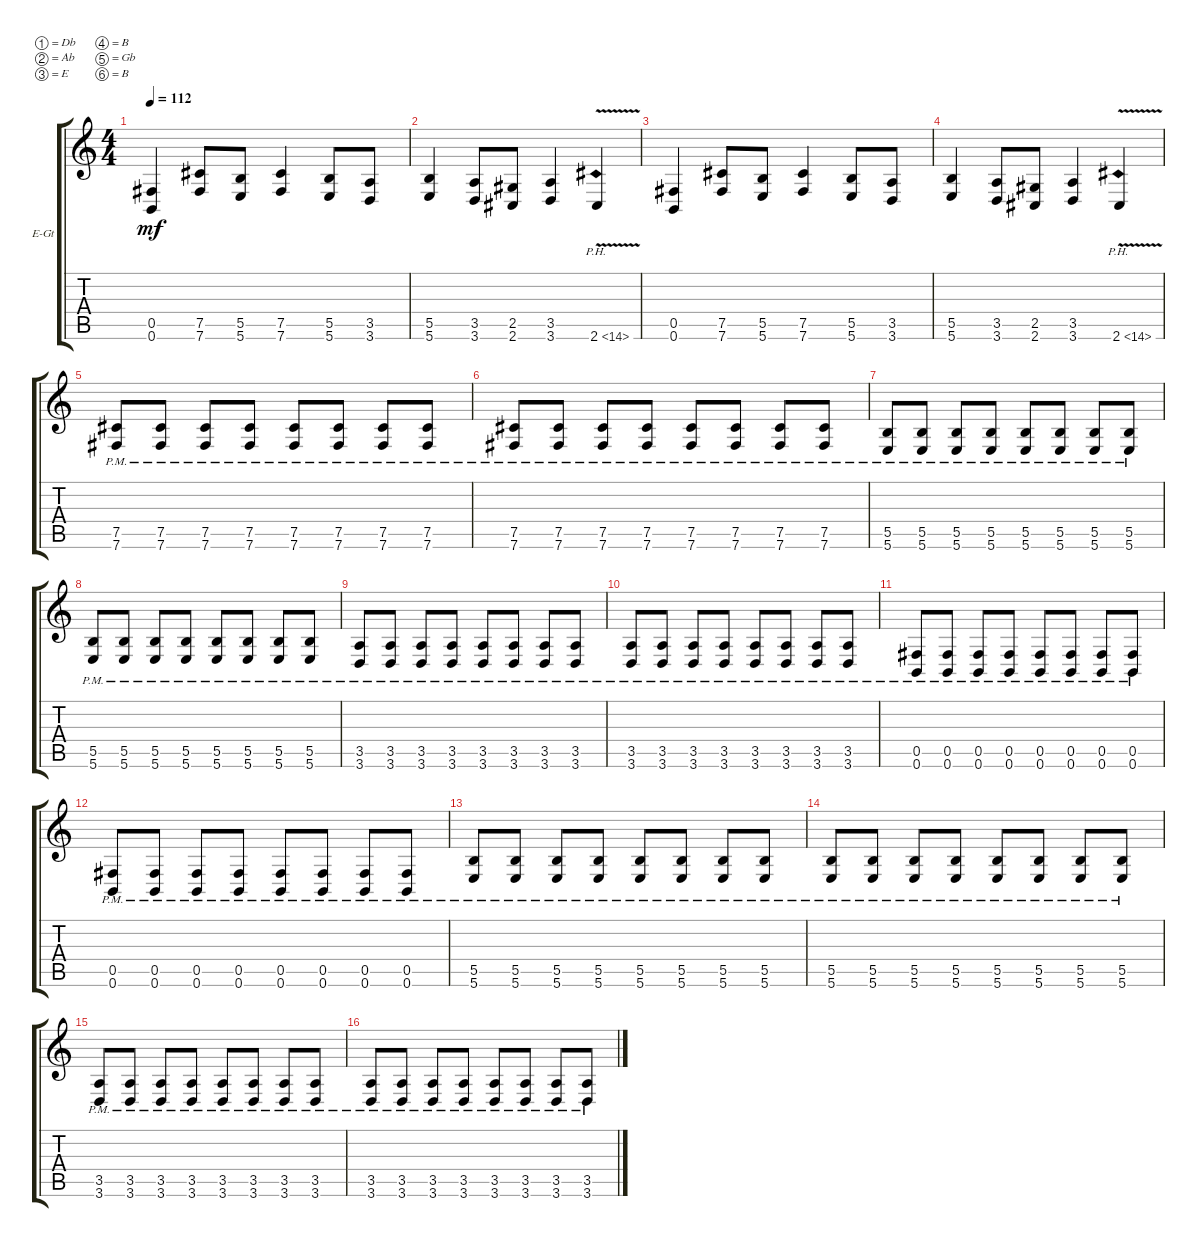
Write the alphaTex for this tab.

\defaultSystemsLayout 4
\bracketExtendMode groupsimilarinstruments
\firstSystemTrackNameOrientation horizontal
\otherSystemsTrackNameOrientation horizontal
\track ("Rhythm Guitar" "E-Gt") {instrument distortionguitar}
\staff {score tabs}
\tuning (Db4 Ab3 E3 B2 Gb2 B1)
\ts (4 4)
\tempo 112
\clef g2
\ks c
(0.6 0.5).4{dy mf} (7.6 7.5).8 (5.6 5.5).8 (7.6 7.5).4 (5.6 5.5).8 (3.6 3.5).8 |
(5.6 5.5).4 (3.6 3.5).8 (2.6 2.5).8 (3.6 3.5).4 2.6{ph 12 v}.4 |
(0.6 0.5).4 (7.6 7.5).8 (5.6 5.5).8 (7.6 7.5).4 (5.6 5.5).8 (3.6 3.5).8 |
(5.6 5.5).4 (3.6 3.5).8 (2.6 2.5).8 (3.6 3.5).4 2.6{ph 12 v}.4 |
(7.5{pm} 7.6{pm}).8 (7.6{pm} 7.5{pm}).8 (7.5{pm} 7.6{pm}).8 (7.6{pm} 7.5{pm}).8 (7.5{pm} 7.6{pm}).8 (7.6{pm} 7.5{pm}).8 (7.5{pm} 7.6{pm}).8 (7.6{pm} 7.5{pm}).8 |
(7.5{pm} 7.6{pm}).8 (7.6{pm} 7.5{pm}).8 (7.5{pm} 7.6{pm}).8 (7.6{pm} 7.5{pm}).8 (7.5{pm} 7.6{pm}).8 (7.6{pm} 7.5{pm}).8 (7.5{pm} 7.6{pm}).8 (7.6{pm} 7.5{pm}).8 |
(5.5{pm} 5.6{pm}).8 (5.5{pm} 5.6{pm}).8 (5.5{pm} 5.6{pm}).8 (5.5{pm} 5.6{pm}).8 (5.5{pm} 5.6{pm}).8 (5.5{pm} 5.6{pm}).8 (5.5{pm} 5.6{pm}).8 (5.6{pm} 5.5{pm}).8 |
(5.5{pm} 5.6{pm}).8 (5.5{pm} 5.6{pm}).8 (5.5{pm} 5.6{pm}).8 (5.5{pm} 5.6{pm}).8 (5.5{pm} 5.6{pm}).8 (5.5{pm} 5.6{pm}).8 (5.5{pm} 5.6{pm}).8 (5.5{pm} 5.6{pm}).8 |
(3.5{pm} 3.6{pm}).8 (3.6{pm} 3.5{pm}).8 (3.5{pm} 3.6{pm}).8 (3.6{pm} 3.5{pm}).8 (3.5{pm} 3.6{pm}).8 (3.5{pm} 3.6{pm}).8 (3.6{pm} 3.5{pm}).8 (3.5{pm} 3.6{pm}).8 |
(3.5{pm} 3.6{pm}).8 (3.6{pm} 3.5{pm}).8 (3.5{pm} 3.6{pm}).8 (3.6{pm} 3.5{pm}).8 (3.5{pm} 3.6{pm}).8 (3.5{pm} 3.6{pm}).8 (3.6{pm} 3.5{pm}).8 (3.5{pm} 3.6{pm}).8 |
(0.5{pm} 0.6{pm}).8 (0.6{pm} 0.5{pm}).8 (0.5{pm} 0.6{pm}).8 (0.6{pm} 0.5{pm}).8 (0.5{pm} 0.6{pm}).8 (0.5{pm} 0.6{pm}).8 (0.6{pm} 0.5{pm}).8 (0.5{pm} 0.6{pm}).8 |
(0.5{pm} 0.6{pm}).8 (0.6{pm} 0.5{pm}).8 (0.5{pm} 0.6{pm}).8 (0.6{pm} 0.5{pm}).8 (0.5{pm} 0.6{pm}).8 (0.5{pm} 0.6{pm}).8 (0.6{pm} 0.5{pm}).8 (0.5{pm} 0.6{pm}).8 |
(5.5{pm} 5.6{pm}).8 (5.6{pm} 5.5{pm}).8 (5.5{pm} 5.6{pm}).8 (5.6{pm} 5.5{pm}).8 (5.5{pm} 5.6{pm}).8 (5.6{pm} 5.5{pm}).8 (5.5{pm} 5.6{pm}).8 (5.6{pm} 5.5{pm}).8 |
(5.5{pm} 5.6{pm}).8 (5.6{pm} 5.5{pm}).8 (5.5{pm} 5.6{pm}).8 (5.6{pm} 5.5{pm}).8 (5.5{pm} 5.6{pm}).8 (5.6{pm} 5.5{pm}).8 (5.5{pm} 5.6{pm}).8 (5.6{pm} 5.5{pm}).8 |
(3.5{pm} 3.6{pm}).8 (3.5{pm} 3.6{pm}).8 (3.5{pm} 3.6{pm}).8 (3.5{pm} 3.6{pm}).8 (3.5{pm} 3.6{pm}).8 (3.5{pm} 3.6{pm}).8 (3.5{pm} 3.6{pm}).8 (3.6{pm} 3.5{pm}).8 |
(3.5{pm} 3.6{pm}).8 (3.5{pm} 3.6{pm}).8 (3.5{pm} 3.6{pm}).8 (3.5{pm} 3.6{pm}).8 (3.5{pm} 3.6{pm}).8 (3.5{pm} 3.6{pm}).8 (3.5{pm} 3.6{pm}).8 (3.5{pm} 3.6{pm}).8
